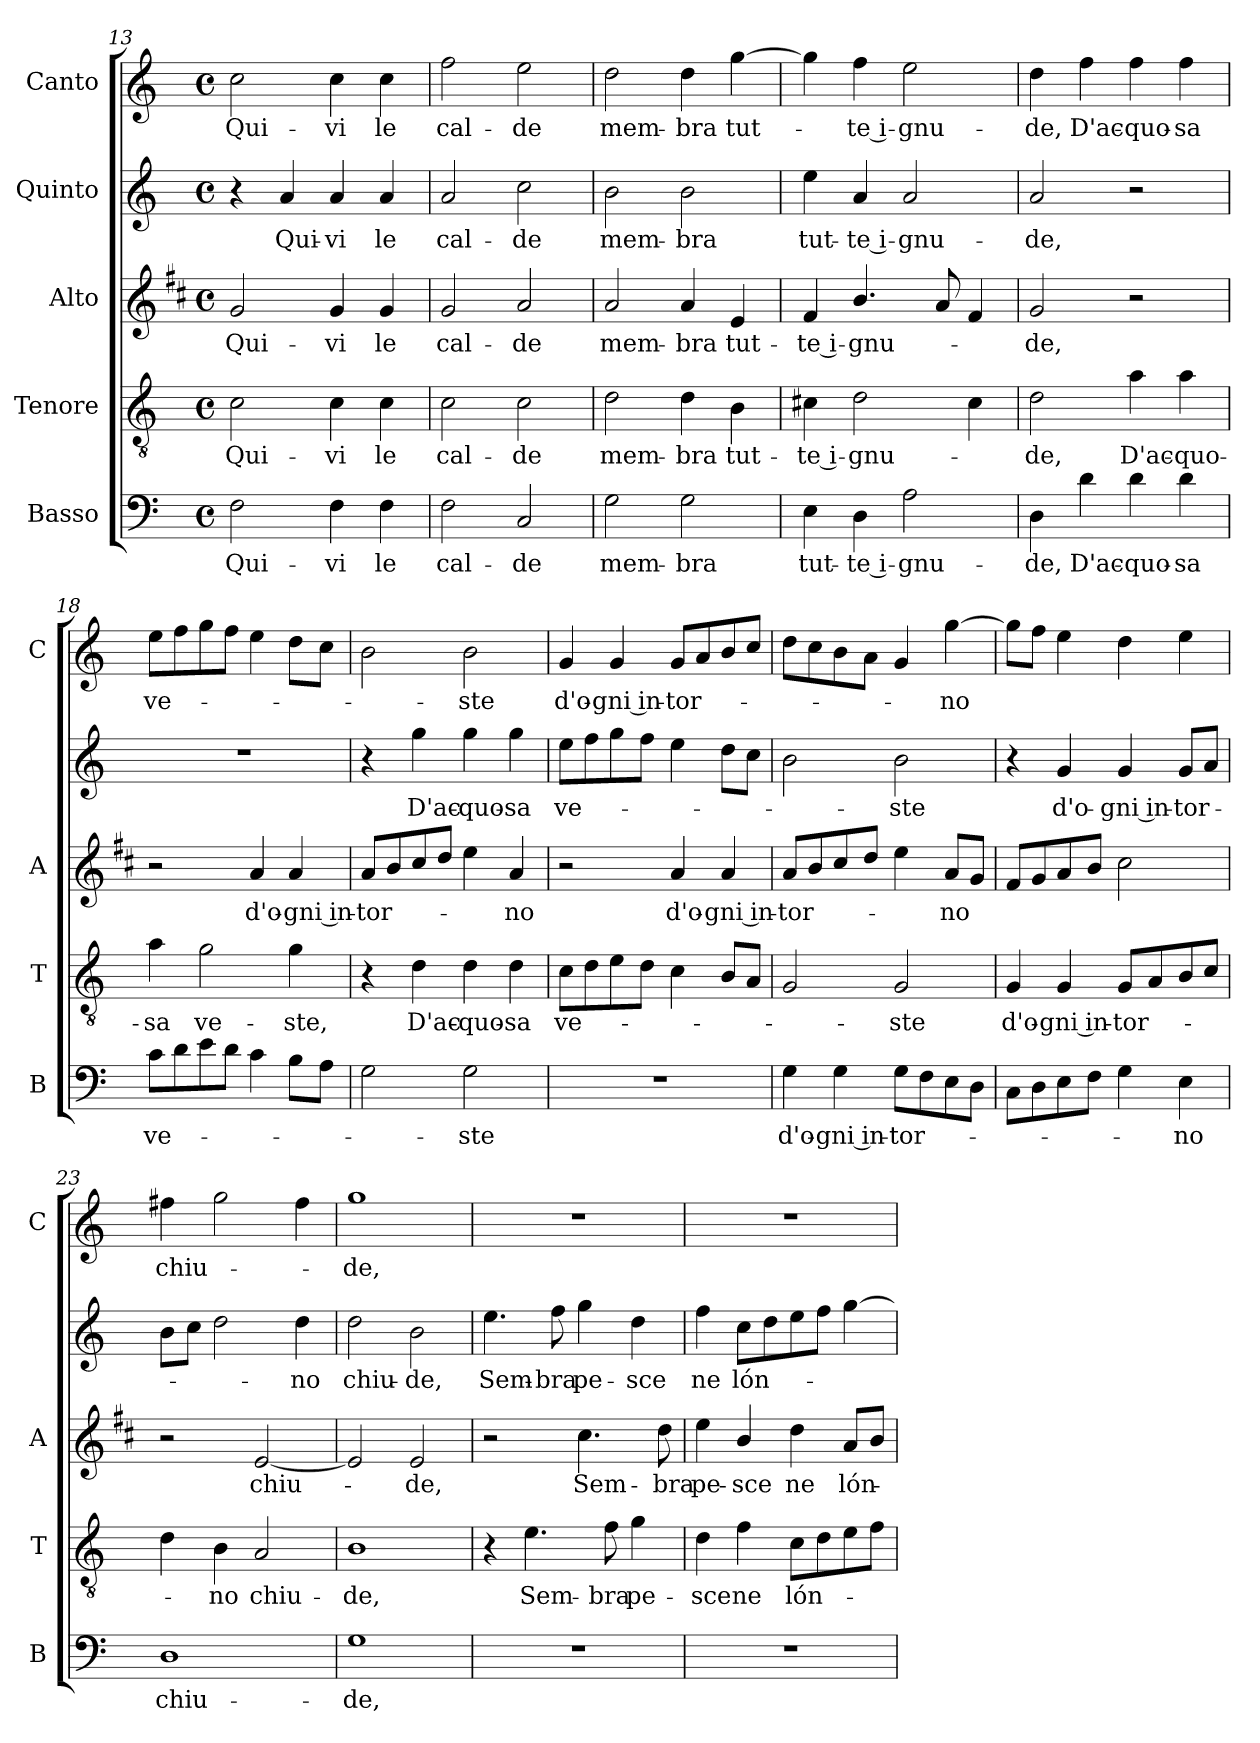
**kern	**text	**kern	**text	**kern	**text	**kern	**text	**kern	**text
*part5	*part5	*part4	*part4	*part3	*part3	*part2	*part2	*part1	*part1
*staff5	*staff5	*staff4	*staff4	*staff3	*staff3	*staff2	*staff2	*staff1	*staff1
*I"Basso	*	*I"Tenore	*	*I"Alto	*	*I"Quinto	*	*I"Canto	*
*I'B	*	*I'T	*	*I'A	*	*	*	*I'C	*
*clefF4	*	*clefGv2	*	*clefG2	*	*clefG2	*	*clefG2	*
*	*	*	*	*ITrd1c2	*	*	*	*	*
*k[]	*	*k[]	*	*k[]	*	*k[]	*	*k[]	*
*C:	*	*C:	*	*C:	*	*C:	*	*C:	*
*M4/4	*	*M4/4	*	*M4/4	*	*M4/4	*	*M4/4	*
*met(c)	*	*met(c)	*	*met(c)	*	*met(c)	*	*met(c)	*
=13	=13	=13	=13	=13	=13	=13	=13	=13	=13
!	!LO:LY:b	!	!LO:LY:b	!	!LO:LY:b	!	!	!	!LO:LY:b
2F\	Qui-	2c\	Qui-	2f/	Qui-	4r	.	2cc\	Qui-
!	!	!	!	!	!	!	!LO:LY:b	!	!
.	.	.	.	.	.	4a/	Qui-	.	.
!	!LO:LY:b	!	!LO:LY:b	!	!LO:LY:b	!	!LO:LY:b	!	!LO:LY:b
4F\	-vi	4c\	-vi	4f/	-vi	4a/	-vi	4cc\	-vi
!	!LO:LY:b	!	!LO:LY:b	!	!LO:LY:b	!	!LO:LY:b	!	!LO:LY:b
4F\	le	4c\	le	4f/	le	4a/	le	4cc\	le
!!LO:LB:g=z
=14	=14	=14	=14	=14	=14	=14	=14	=14	=14
!	!LO:LY:b	!	!LO:LY:b	!	!LO:LY:b	!	!LO:LY:b	!	!LO:LY:b
2F\	cal-	2c\	cal-	2f/	cal-	2a/	cal-	2ff\	cal-
!	!LO:LY:b	!	!LO:LY:b	!	!LO:LY:b	!	!LO:LY:b	!	!LO:LY:b
2C/	-de	2c\	-de	2g/	-de	2cc\	-de	2ee\	-de
=15	=15	=15	=15	=15	=15	=15	=15	=15	=15
!	!LO:LY:b	!	!LO:LY:b	!	!LO:LY:b	!	!LO:LY:b	!	!LO:LY:b
2G\	mem-	2d\	mem-	2g/	mem-	2b\	mem-	2dd\	mem-
!	!LO:LY:b	!	!LO:LY:b	!	!LO:LY:b	!	!LO:LY:b	!	!LO:LY:b
2G\	-bra	4d\	-bra	4g/	-bra	2b\	-bra	4dd\	-bra
!	!	!	!LO:LY:b	!	!LO:LY:b	!	!	!	!LO:LY:b
.	.	4B\	tut-	4d/	tut-	.	.	[4gg\	tut-
=16	=16	=16	=16	=16	=16	=16	=16	=16	=16
!	!LO:LY:b	!	!LO:LY:b	!	!LO:LY:b	!	!LO:LY:b	!	!
4E\	tut-	4c#X\	-te i-	4e/	-te i-	4ee\	tut-	4gg\]	.
!	!LO:LY:b	!	!LO:LY:b	!	!LO:LY:b	!	!LO:LY:b	!	!LO:LY:b
4D\	-te i-	2d\	-gnu-	4.a/	-gnu-	4a/	-te i-	4ff\	-te i-
!	!LO:LY:b	!	!	!	!	!	!LO:LY:b	!	!LO:LY:b
2A\	-gnu-	.	.	.	.	2a/	-gnu-	2ee\	-gnu-
.	.	.	.	8g/	.	.	.	.	.
.	.	4c#\	.	4e/	.	.	.	.	.
=17	=17	=17	=17	=17	=17	=17	=17	=17	=17
!	!LO:LY:b	!	!LO:LY:b	!	!LO:LY:b	!	!LO:LY:b	!	!LO:LY:b
4D\	-de,	2d\	-de,	2f/	-de,	2a/	-de,	4dd\	-de,
!	!LO:LY:b	!	!	!	!	!	!	!	!LO:LY:b
4d\	D'ac-	.	.	.	.	.	.	4ff\	D'ac-
!	!LO:LY:b	!	!LO:LY:b	!	!	!	!	!	!LO:LY:b
4d\	-quo-	4a\	D'ac-	2r	.	2r	.	4ff\	-quo-
!	!LO:LY:b	!	!LO:LY:b	!	!	!	!	!	!LO:LY:b
4d\	-sa	4a\	-quo-	.	.	.	.	4ff\	-sa
=18	=18	=18	=18	=18	=18	=18	=18	=18	=18
!	!LO:LY:b	!	!LO:LY:b	!	!	!	!	!	!LO:LY:b
8c\L	ve-	4a\	-sa	2r	.	1r	.	8ee\L	ve-
8d\	.	.	.	.	.	.	.	8ff\	.
!	!	!	!LO:LY:b	!	!	!	!	!	!
8e\	.	2g\	ve-	.	.	.	.	8gg\	.
8d\J	.	.	.	.	.	.	.	8ff\J	.
!	!	!	!	!	!LO:LY:b	!	!	!	!
4c\	.	.	.	4g/	d'o-	.	.	4ee\	.
!	!	!	!LO:LY:b	!	!LO:LY:b	!	!	!	!
8B\L	.	4g\	-ste,	4g/	-gni in-	.	.	8dd\L	.
8A\J	.	.	.	.	.	.	.	8cc\J	.
=19	=19	=19	=19	=19	=19	=19	=19	=19	=19
!	!	!	!	!	!LO:LY:b	!	!	!	!
2G\	.	4r	.	8g/L	-tor-	4r	.	2b\	.
.	.	.	.	8a/	.	.	.	.	.
!	!	!	!LO:LY:b	!	!	!	!LO:LY:b	!	!
.	.	4d\	D'ac-	8b/	.	4gg\	D'ac-	.	.
.	.	.	.	8cc/J	.	.	.	.	.
!	!LO:LY:b	!	!LO:LY:b	!	!	!	!LO:LY:b	!	!LO:LY:b
2G\	-ste	4d\	-quo-	4dd\	.	4gg\	-quo-	2b\	-ste
!	!	!	!LO:LY:b	!	!LO:LY:b	!	!LO:LY:b	!	!
.	.	4d\	-sa	4g/	-no	4gg\	-sa	.	.
=20	=20	=20	=20	=20	=20	=20	=20	=20	=20
!	!	!	!LO:LY:b	!	!	!	!LO:LY:b	!	!LO:LY:b
1r	.	8c\L	ve-	2r	.	8ee\L	ve-	4g/	d'o-
.	.	8d\	.	.	.	8ff\	.	.	.
!	!	!	!	!	!	!	!	!	!LO:LY:b
.	.	8e\	.	.	.	8gg\	.	4g/	-gni in-
.	.	8d\J	.	.	.	8ff\J	.	.	.
!	!	!	!	!	!LO:LY:b	!	!	!	!LO:LY:b
.	.	4c\	.	4g/	d'o-	4ee\	.	8g/L	-tor-
.	.	.	.	.	.	.	.	8a/	.
!	!	!	!	!	!LO:LY:b	!	!	!	!
.	.	8B/L	.	4g/	-gni in-	8dd\L	.	8b/	.
.	.	8A/J	.	.	.	8cc\J	.	8cc/J	.
!!LO:PB:g=z
=21	=21	=21	=21	=21	=21	=21	=21	=21	=21
!	!LO:LY:b	!	!	!	!LO:LY:b	!	!	!	!
4G\	d'o-	2G/	.	8g/L	-tor-	2b\	.	8dd\L	.
.	.	.	.	8a/	.	.	.	8cc\	.
!	!LO:LY:b	!	!	!	!	!	!	!	!
4G\	-gni in-	.	.	8b/	.	.	.	8b\	.
.	.	.	.	8cc/J	.	.	.	8a\J	.
!	!LO:LY:b	!	!LO:LY:b	!	!	!	!LO:LY:b	!	!
8G\L	-tor-	2G/	-ste	4dd\	.	2b\	-ste	4g/	.
8F\	.	.	.	.	.	.	.	.	.
!	!	!	!	!	!LO:LY:b	!	!	!	!LO:LY:b
8E\	.	.	.	8g/L	-no	.	.	[4gg\	-no
8D\J	.	.	.	8f/J	.	.	.	.	.
=22	=22	=22	=22	=22	=22	=22	=22	=22	=22
!	!	!	!LO:LY:b	!	!	!	!	!	!
8C\L	.	4G/	d'o-	8e/L	.	4r	.	8gg\L]	.
8D\	.	.	.	8f/	.	.	.	8ff\J	.
!	!	!	!LO:LY:b	!	!	!	!LO:LY:b	!	!
8E\	.	4G/	-gni in-	8g/	.	4g/	d'o-	4ee\	.
8F\J	.	.	.	8a/J	.	.	.	.	.
!	!	!	!LO:LY:b	!	!	!	!LO:LY:b	!	!
4G\	.	8G/L	-tor-	2b\	.	4g/	-gni in-	4dd\	.
.	.	8A/	.	.	.	.	.	.	.
!	!LO:LY:b	!	!	!	!	!	!LO:LY:b	!	!
4E\	-no	8B/	.	.	.	8g/L	-tor-	4ee\	.
.	.	8c/J	.	.	.	8a/J	.	.	.
=23	=23	=23	=23	=23	=23	=23	=23	=23	=23
!	!LO:LY:b	!	!	!	!	!	!	!	!LO:LY:b
1D	chiu-	4d\	.	2r	.	8b\L	.	4ff#X\	chiu-
.	.	.	.	.	.	8cc\J	.	.	.
!	!	!	!LO:LY:b	!	!	!	!	!	!
.	.	4B\	-no	.	.	2dd\	.	2gg\	.
!	!	!	!LO:LY:b	!	!LO:LY:b	!	!	!	!
.	.	2A/	chiu-	[2d/	chiu-	.	.	.	.
!	!	!	!	!	!	!	!LO:LY:b	!	!
.	.	.	.	.	.	4dd\	-no	4ff#\	.
=24	=24	=24	=24	=24	=24	=24	=24	=24	=24
!	!LO:LY:b	!	!LO:LY:b	!	!	!	!LO:LY:b	!	!LO:LY:b
1G	-de,	1B	-de,	2d/]	.	2dd\	chiu-	1gg	-de,
!	!	!	!	!	!LO:LY:b	!	!LO:LY:b	!	!
.	.	.	.	2d/	-de,	2b\	-de,	.	.
=25	=25	=25	=25	=25	=25	=25	=25	=25	=25
!	!	!	!	!	!	!	!LO:LY:b	!	!
1r	.	4r	.	2r	.	4.ee\	Sem-	1r	.
!	!	!	!LO:LY:b	!	!	!	!	!	!
.	.	4.e\	Sem-	.	.	.	.	.	.
!	!	!	!	!	!	!	!LO:LY:b	!	!
.	.	.	.	.	.	8ff\	-bra	.	.
!	!	!	!	!	!LO:LY:b	!	!LO:LY:b	!	!
.	.	.	.	4.b\	Sem-	4gg\	pe-	.	.
!	!	!	!LO:LY:b	!	!	!	!	!	!
.	.	8f\	-bra	.	.	.	.	.	.
!	!	!	!LO:LY:b	!	!	!	!LO:LY:b	!	!
.	.	4g\	pe-	.	.	4dd\	-sce	.	.
!	!	!	!	!	!LO:LY:b	!	!	!	!
.	.	.	.	8cc\	-bra	.	.	.	.
=26	=26	=26	=26	=26	=26	=26	=26	=26	=26
!	!	!	!LO:LY:b	!	!LO:LY:b	!	!LO:LY:b	!	!
1r	.	4d\	-sce	4dd\	pe-	4ff\	ne	1r	.
!	!	!	!LO:LY:b	!	!LO:LY:b	!	!LO:LY:b	!	!
.	.	4f\	ne	4a/	-sce	8cc\L	lón-	.	.
.	.	.	.	.	.	8dd\	.	.	.
!	!	!	!LO:LY:b	!	!LO:LY:b	!	!	!	!
.	.	8c\L	lón-	4cc\	ne	8ee\	.	.	.
.	.	8d\	.	.	.	8ff\J	.	.	.
!	!	!	!	!	!LO:LY:b	!	!	!	!
.	.	8e\	.	8g/L	lón-	[4gg\	.	.	.
.	.	8f\J	.	8a/J	.	.	.	.	.
=	=	=	=	=	=	=	=	=	=
*-	*-	*-	*-	*-	*-	*-	*-	*-	*-
